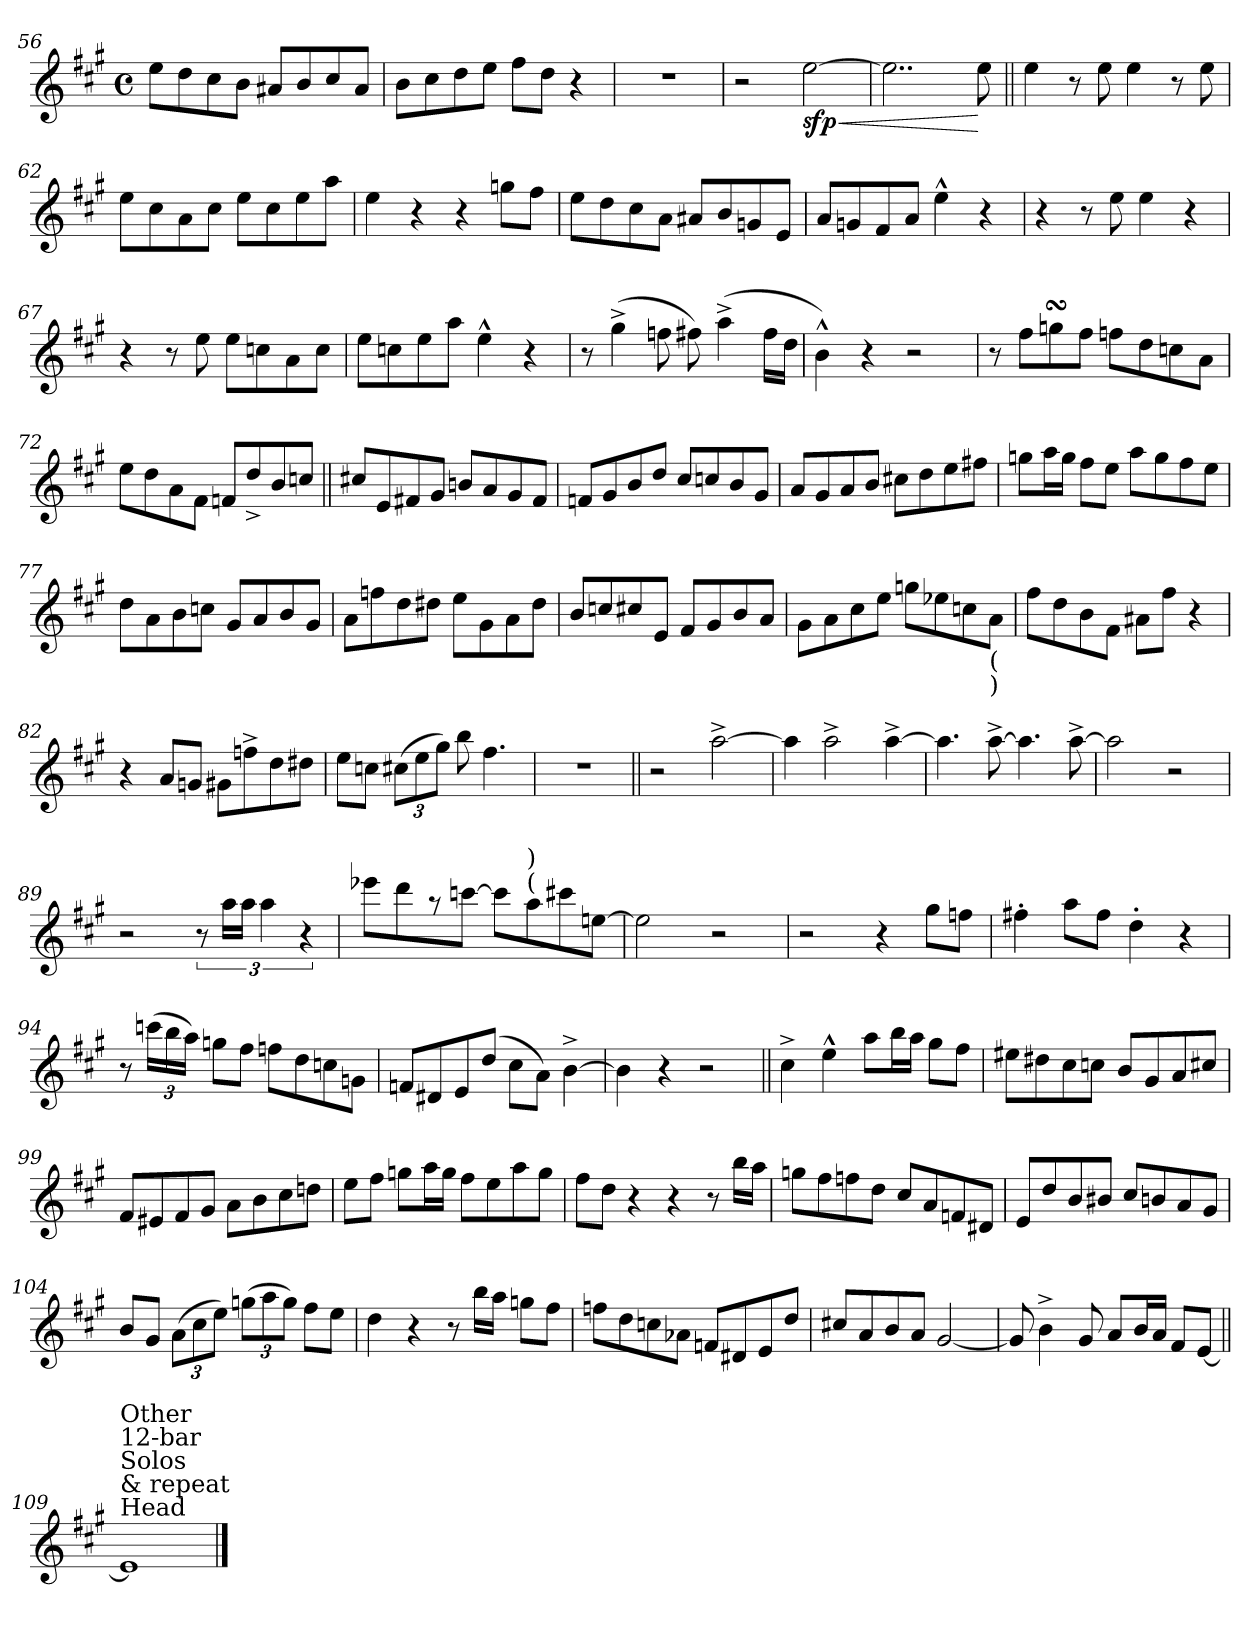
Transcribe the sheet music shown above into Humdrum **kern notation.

**kern	**dynam
*part1	*part1
*staff1	*staff1
*clefG2	*
*ITrd5c9	*
*k[]	*
*C:	*
*M4/4	*
*met(c)	*
=56	=56
8g\L	.
8f\	.
8e\	.
8d\J	.
8c#X/L	.
8d/	.
8e/	.
8c#/J	.
!!LO:LB:g=z
=57	=57
8d\L	.
8e\	.
8f\	.
8g\J	.
8a\L	.
8f\J	.
4r	.
=58	=58
1r	.
=59	=59
2r	.
!	!LO:HP:b
!	!LO:DY:n=1:b
[2g\	< sfp
=60	=60
2..g\]	.
8g\	[
!!LO:LB:g=z
=61||	=61||
4g\	.
8r	.
8g\	.
4g\	.
8r	.
8g\	.
=62	=62
8g\L	.
8e\	.
8c\	.
8e\J	.
8g\L	.
8e\	.
8g\	.
8cc\J	.
=63	=63
4g\	.
4r	.
4r	.
8b-X\L	.
8a\J	.
=64	=64
8g\L	.
8f\	.
8e\	.
8c\J	.
8c#X/L	.
8d/	.
8B-X/	.
8G/J	.
!!LO:LB:g=z
=65	=65
8c/L	.
8B-X/	.
8A/	.
8c/J	.
4g^^>\	.
4r	.
=66	=66
4r	.
8r	.
8g\	.
4g\	.
4r	.
=67	=67
4r	.
8r	.
8g\	.
8g\L	.
8e-X\	.
8c\	.
8e-\J	.
=68	=68
8g\L	.
8e-X\	.
8g\	.
8cc\J	.
4g^^>\	.
4r	.
!!LO:LB:g=z
=69	=69
8r	.
(>4b^>\	.
8a-X\	.
8an\)	.
(>4cc^>\	.
16a\LL	.
16f\JJ	.
=70	=70
4d^^>\)	.
4r	.
2r	.
=71	=71
8r	.
8a\L	.
8b-XsSSs\	.
8a\J	.
8a-X\L	.
8f\	.
8e-X\	.
8c\J	.
=72	=72
8g\L	.
8f\	.
8c\	.
8A\J	.
8A-X/L	.
8f^</	.
8d/	.
8e-X/J	.
!!LO:PB:g=z
=73||	=73||
8en/L	.
8G/	.
8An/	.
8B/J	.
8dn/L	.
8c/	.
8B/	.
8A/J	.
=74	=74
8A-X/L	.
8B/	.
8d/	.
8f/J	.
8e/L	.
8e-X/	.
8d/	.
8B/J	.
=75	=75
8c/L	.
8B/	.
8c/	.
8d/J	.
8en\L	.
8f\	.
8g\	.
8an\J	.
=76	=76
8b-X\L	.
16cc\L	.
16b-\JJ	.
8a\L	.
8g\J	.
8cc\L	.
8b-\	.
8a\	.
8g\J	.
!!LO:LB:g=z
=77	=77
8f\L	.
8c\	.
8d\	.
8e-X\J	.
8B/L	.
8c/	.
8d/	.
8B/J	.
=78	=78
8c\L	.
8a-X\	.
8f\	.
8f#X\J	.
8g\L	.
8B\	.
8c\	.
8f#\J	.
=79	=79
8d/L	.
8e-X/	.
8en/	.
8G/J	.
8A/L	.
8B/	.
8d/	.
8c/J	.
=80	=80
8B\L	.
8c\	.
8e\	.
8g\J	.
8b-X\L	.
8g-X\	.
8e-X\	.
!LO:TX:b:t=(	!
!LO:TX:b:t=)	!
8c\J	.
!!LO:LB:g=z
=81	=81
8a\L	.
8f\	.
8d\	.
8A\J	.
8c#X\L	.
8a\J	.
4r	.
=82	=82
4r	.
8c/L	.
8B-X/J	.
8Bn\L	.
8a-X^>\	.
8f\	.
8f#X\J	.
=83	=83
8g\L	.
8e-X\J	.
(>12en\L	.
12g\	.
12b\J)	.
8dd\	.
4.a\	.
=84	=84
1r	.
!!LO:LB:g=z
=85||	=85||
2r	.
[2cc^>\	.
=86	=86
4cc\]	.
2cc^>\	.
[4cc^>\	.
=87	=87
4.cc\]	.
[8cc^>\	.
4.cc\]	.
[8cc^>\	.
=88	=88
2cc\]	.
2r	.
!!LO:LB:g=z
=89	=89
2r	.
12r	.
24cc\LL	.
24cc\JJ	.
6cc\	.
6r	.
=90	=90
8gg-X\L	.
8ff\	.
8r	.
[8ee-X\J	.
8ee-\L]	.
!LO:TX:a:t=(	!
!LO:TX:a:t=)	!
8cc\	.
8een\	.
[8gn\J	.
=91	=91
2g\]	.
2r	.
=92	=92
2r	.
4r	.
8b\L	.
8a-X\J	.
!!LO:LB:g=z
=93	=93
4an'>\	.
8cc\L	.
8a\J	.
4f'>\	.
4r	.
=94	=94
8r	.
(>24ee-X\LL	.
24dd\	.
24cc\JJ)	.
8b-X\L	.
8a\J	.
8a-X\L	.
8f\	.
8e-X\	.
8B-X\J	.
=95	=95
8A-X/L	.
8F#X/	.
8G/	.
(8f/J	.
8e\L	.
8c\J)	.
[4d^>\	.
=96	=96
4d\]	.
4r	.
2r	.
!!LO:LB:g=z
=97||	=97||
4e^>\	.
4g^^>\	.
8cc\L	.
16dd\L	.
16cc\JJ	.
8b\L	.
8a\J	.
=98	=98
8g#X\L	.
8f#X\	.
8e\	.
8e-X\J	.
8d/L	.
8B/	.
8c/	.
8en/J	.
=99	=99
8A/L	.
8G#X/	.
8A/	.
8B/J	.
8c\L	.
8d\	.
8e\	.
8fn\J	.
=100	=100
8g\L	.
8a\J	.
8b-X\L	.
16cc\L	.
16b-\JJ	.
8a\L	.
8g\	.
8cc\	.
8b-\J	.
!!LO:LB:g=z
=101	=101
8a\L	.
8f\J	.
4r	.
4r	.
8r	.
16dd\LL	.
16cc\JJ	.
=102	=102
8b-X\L	.
8a\	.
8a-X\	.
8f\J	.
8e/L	.
8c/	.
8A-X/	.
8F#X/J	.
=103	=103
8G/L	.
8f/	.
8d/	.
8d#X/J	.
8e/L	.
8dn/	.
8c/	.
8B/J	.
=104	=104
8d/L	.
8B/J	.
(>12c\L	.
12e\	.
12g\J)	.
(>12b-X\L	.
12cc\	.
12b-\J)	.
8a\L	.
8g\J	.
!!LO:LB:g=z
=105	=105
4f\	.
4r	.
8r	.
16dd\LL	.
16cc\JJ	.
8b-X\L	.
8a\J	.
=106	=106
8a-X\L	.
8f\	.
8e-X\	.
8c-X\J	.
8A-X/L	.
8F#X/	.
8G/	.
8f/J	.
=107	=107
8en/L	.
8c/	.
8d/	.
8c/J	.
[2B/	.
=108	=108
8B/]	.
4d^>\	.
8B/	.
8c/L	.
16d/L	.
16c/JJ	.
8A/L	.
[8G/J	.
=109||	=109||
!LO:TX:a:t=Other \n12-bar \nSolos\n& repeat \nHead	!
1G]	.
==	==
*-	*-
